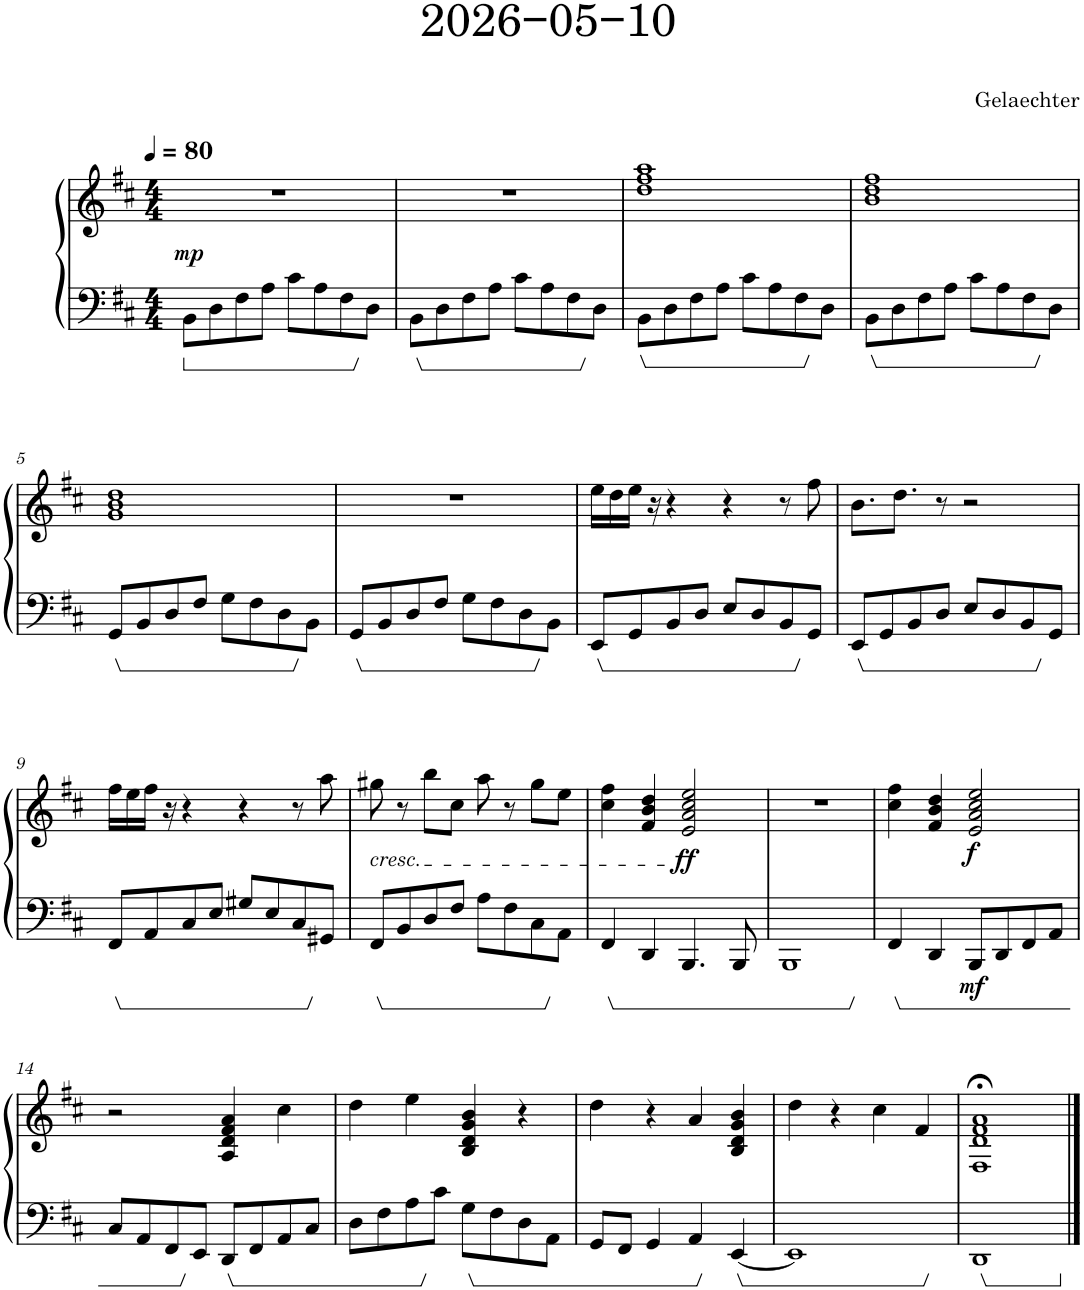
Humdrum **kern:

**kern	**kern	**dynam
*part1	*part1	*part1
*staff2	*staff1	*staff1/2
*I"Piano	*	*
*I'Pno.	*	*
*clefF4	*clefG2	*
*k[f#c#]	*k[f#c#]	*
*M4/4	*M4/4	*
*MM80	*MM80	*
=1	=1	=1
!	!	!LO:DY:b=2
8BB\L	1r	mp
8D\	.	.
8F#\	.	.
8A\J	.	.
8c#\L	.	.
8A\	.	.
8F#\	.	.
8D\J	.	.
=2	=2	=2
8BB\L	1r	.
8D\	.	.
8F#\	.	.
8A\J	.	.
8c#\L	.	.
8A\	.	.
8F#\	.	.
8D\J	.	.
=3	=3	=3
8BB\L	1dd 1ff# 1aa	.
8D\	.	.
8F#\	.	.
8A\J	.	.
8c#\L	.	.
8A\	.	.
8F#\	.	.
8D\J	.	.
=4	=4	=4
8BB\L	1b 1dd 1ff#	.
8D\	.	.
8F#\	.	.
8A\J	.	.
8c#\L	.	.
8A\	.	.
8F#\	.	.
8D\J	.	.
!!LO:LB:g=z
=5	=5	=5
8GG/L	1g 1b 1dd	.
8BB/	.	.
8D/	.	.
8F#/J	.	.
8G\L	.	.
8F#\	.	.
8D\	.	.
8BB\J	.	.
=6	=6	=6
8GG/L	1r	.
8BB/	.	.
8D/	.	.
8F#/J	.	.
8G\L	.	.
8F#\	.	.
8D\	.	.
8BB\J	.	.
=7	=7	=7
8EE/L	16ee\LL	.
.	16dd\	.
8GG/	16ee\JJ	.
.	16r	.
8BB/	4r	.
8D/J	.	.
8E/L	4r	.
8D/	.	.
8BB/	8r	.
8GG/J	8ff#\	.
=8	=8	=8
8EE/L	8.b\L	.
8GG/	.	.
.	8.dd\J	.
8BB/	.	.
8D/J	8r	.
8E/L	2r	.
8D/	.	.
8BB/	.	.
8GG/J	.	.
!!LO:LB:g=z
=9	=9	=9
8FF#/L	16ff#\LL	.
.	16ee\	.
8AA/	16ff#\JJ	.
.	16r	.
8C#/	4r	.
8E/J	.	.
8G#X/L	4r	.
8E/	.	.
8C#/	8r	.
8GG#X/J	8aa\	.
=10	=10	=10
!	!LO:TX:b:i:t=cresc.	!
8FF#/L	8gg#X\	.
8BB/	8r	.
8D/	8bb\L	.
8F#/J	8cc#\J	.
8A\L	8aa\	.
8F#\	8r	.
8C#\	8gg#\L	.
8AA\J	8ee\J	.
=11	=11	=11
4FF#/	4cc#\ 4ff#\	.
4DD/	4f#/ 4b/ 4dd/	.
!	!	!LO:DY:b
4.BBB/	2e/ 2a/ 2cc#/ 2ee/	ff
8BBB/	.	.
=12	=12	=12
1BBB	1r	.
=13	=13	=13
4FF#/	4cc#\ 4ff#\	.
4DD/	4f#/ 4b/ 4dd/	.
!	!	!LO:DY:b=2
!	!	!LO:DY:n=1:b
8BBB/L	2e/ 2a/ 2cc#/ 2ee/	mf f
8DD/	.	.
8FF#/	.	.
8AA/J	.	.
!!LO:LB:g=z
=14	=14	=14
8C#/L	2r	.
8AA/	.	.
8FF#/	.	.
8EE/J	.	.
8DD/L	4A/ 4d/ 4f#/ 4a/	.
8FF#/	.	.
8AA/	4cc#\	.
8C#/J	.	.
=15	=15	=15
8D\L	4dd\	.
8F#\	.	.
8A\	4ee\	.
8c#\J	.	.
8G\L	4B/ 4d/ 4g/ 4b/	.
8F#\	.	.
8D\	4r	.
8AA\J	.	.
=16	=16	=16
8GG/L	4dd\	.
8FF#/J	.	.
4GG/	4r	.
4AA/	4a/	.
[4EE/	4B/ 4d/ 4g/ 4b/	.
=17	=17	=17
1EE]	4dd\	.
.	4r	.
.	4cc#\	.
.	4f#/	.
=18	=18	=18
1DD	1F#;< 1d;< 1f#;< 1a;<	.
==	==	==
*-	*-	*-
